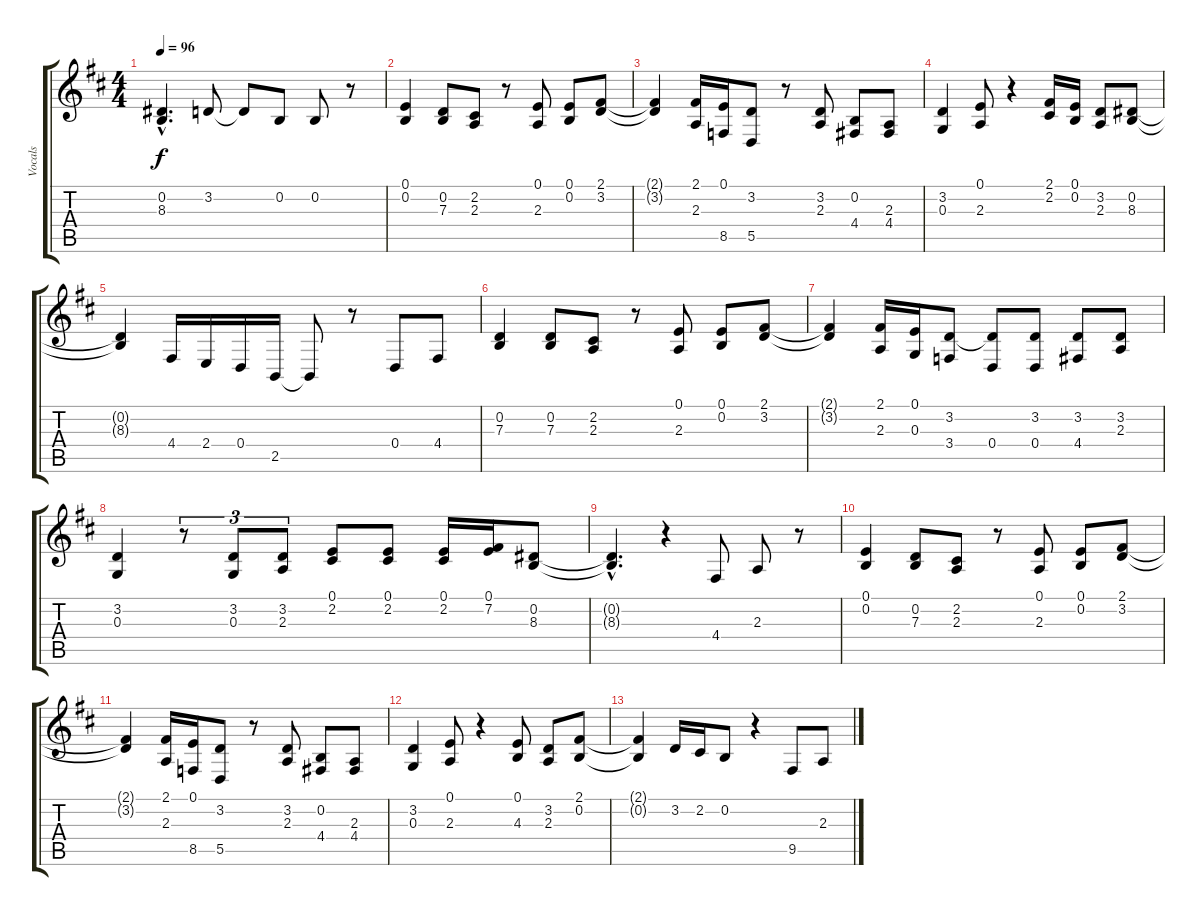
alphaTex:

\track ("Vocals" "Vocals") {instrument sopranosax}
\staff {score tabs}
\tuning (E4 B3 G3 D3 A2 E2) {hide}
\ts (4 4)
\tempo 96
\clef g2
\ks d
(0.2{hac t} 8.3{hac t}).4{d dy f} 3.2.8 3.2{t}.8 0.2.8 0.2.8 r.8 |
(0.1 0.2).4 (0.2 7.3).8 (2.2 2.3).8 r.8 (0.1 2.3).8 (0.1 0.2).8 (2.1 3.2).8 |
(2.1{t} 3.2{t}).4 (2.1 2.3).16 (0.1 8.5).16 (3.2 5.5).8 r.8 (3.2 2.3).8 (0.2 4.4).8 (2.3 4.4).8 |
(3.2 0.3).4 (0.1 2.3).8 r.4 (2.1 2.2).16 (0.1 0.2).16 (3.2 2.3).8 (0.2 8.3).8 |
(0.2{t} 8.3{t}).4 4.4.16 2.4.16 0.4.16 2.5.16 2.5{t}.8 r.8 0.4.8 4.4.8 |
(0.2 7.3).4 (0.2 7.3).8 (2.2 2.3).8 r.8 (0.1 2.3).8 (0.1 0.2).8 (2.1 3.2).8 |
(2.1{t} 3.2{t}).4 (2.1 2.3).16 (0.1 0.3).16 (3.2 3.4).8 (3.2{t} 0.4).8 (3.2 0.4).8 (3.2 4.4).8 (3.2 2.3).8 |
(3.2 0.3).4 r.8{tu (3 2)} (3.2 0.3).8{tu (3 2)} (3.2 2.3).8{tu (3 2)} (0.1 2.2).8 (0.1 2.2).8 (0.1 2.2).16 (0.1 7.2).16 (0.2 8.3).8 |
(0.2{hac t} 8.3{hac t}).4{d} r.4 4.4.8 2.3.8 r.8 |
(0.1 0.2).4 (0.2 7.3).8 (2.2 2.3).8 r.8 (0.1 2.3).8 (0.1 0.2).8 (2.1 3.2).8 |
(2.1{t} 3.2{t}).4 (2.1 2.3).16 (0.1 8.5).16 (3.2 5.5).8 r.8 (3.2 2.3).8 (0.2 4.4).8 (2.3 4.4).8 |
(3.2 0.3).4 (0.1 2.3).8 r.4 (0.1 4.3).8 (3.2 2.3).8 (2.1 0.2).8 |
(2.1{t} 0.2{t}).4{volume 0} 3.2.16 2.2.16 0.2.8 r.4 9.5.8 2.3.8
